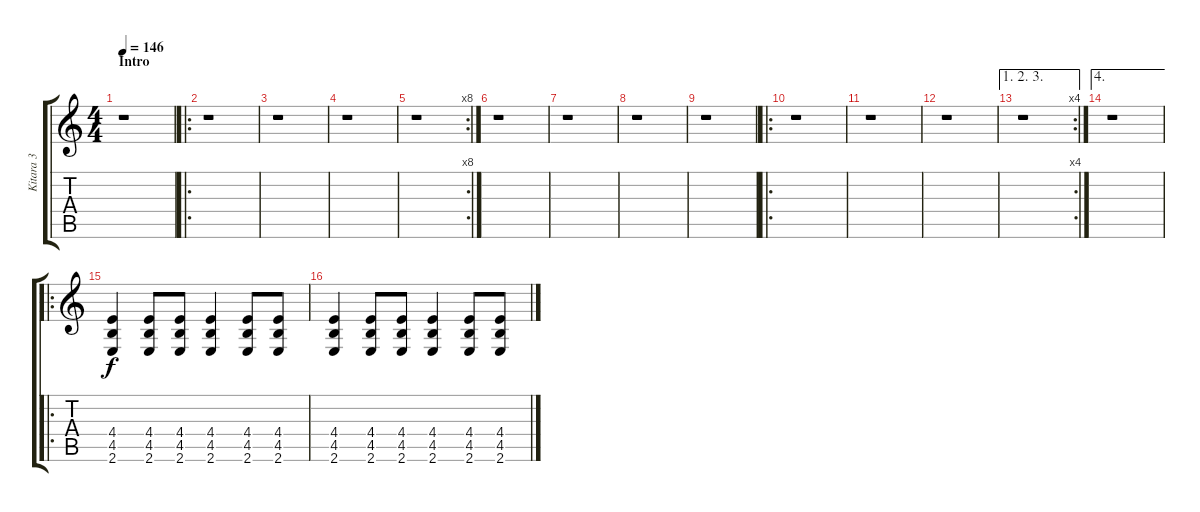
\track ("Kitara 3" "Kitara 3") {instrument distortionguitar}
\staff {score tabs}
\tuning (D4 A3 F3 C3 G2 D2) {hide}
\ts (4 4)
\section ("" "Intro")
\tempo 146
\clef g2
\ks c
r.1{dy f instrument distortionguitar} |
\ro
r.1 |
r.1 |
r.1 |
\rc 8
r.1 |
r.1 |
r.1 |
r.1 |
r.1 |
\ro
r.1 |
r.1 |
r.1 |
\ae (1 2 3)
\rc 4
r.1 |
\ae 4
r.1 |
\ro
\section ("" "")
(4.4 4.5 2.6).4 (4.4 4.5 2.6).8 (4.4 4.5 2.6).8 (4.4 4.5 2.6).4 (4.4 4.5 2.6).8 (4.4 4.5 2.6).8 |
(4.4 4.5 2.6).4 (4.4 4.5 2.6).8 (4.4 4.5 2.6).8 (4.4 4.5 2.6).4 (4.4 4.5 2.6).8 (4.4 4.5 2.6).8
